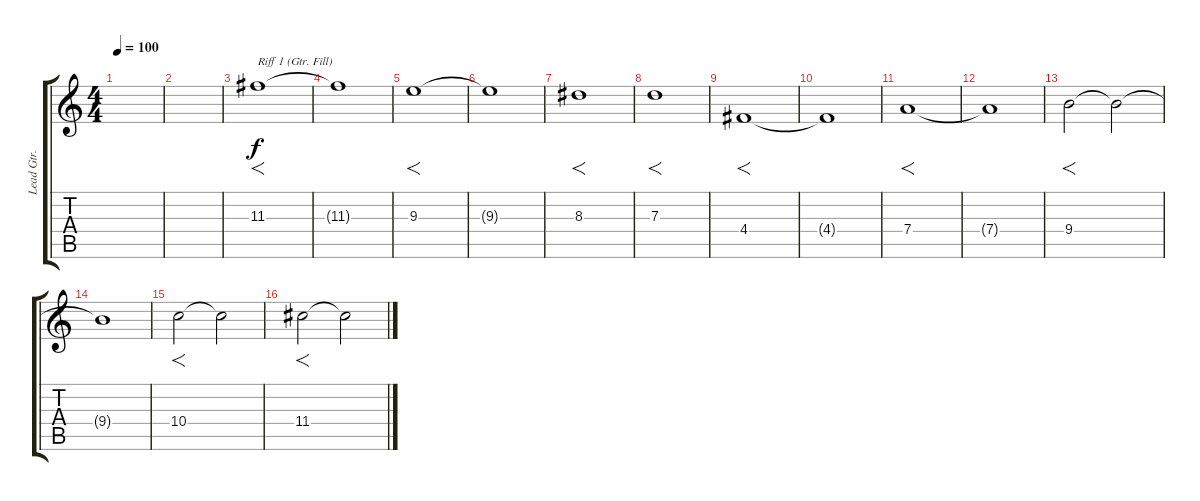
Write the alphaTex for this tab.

\track ("Lead Gtr." "Lead Gtr.") {instrument overdrivenguitar}
\staff {score tabs}
\tuning (E4 B3 G3 D3 A2 E2) {hide}
\ts (4 4)
\tempo 100
\clef g2
\ks c
|
|
11.3.1{f txt "Riff 1 (Gtr. Fill)" volume 16} |
11.3{t}.1 |
9.3.1{f} |
9.3{t}.1 |
8.3.1{f} |
7.3.1{f} |
4.4.1{f} |
4.4{t}.1 |
7.4.1{f} |
7.4{t}.1 |
9.4.2{f} 9.4{t}.2 |
9.4{t}.1 |
10.4.2{f} 10.4{t}.2 |
11.4.2{f} 11.4{t}.2
